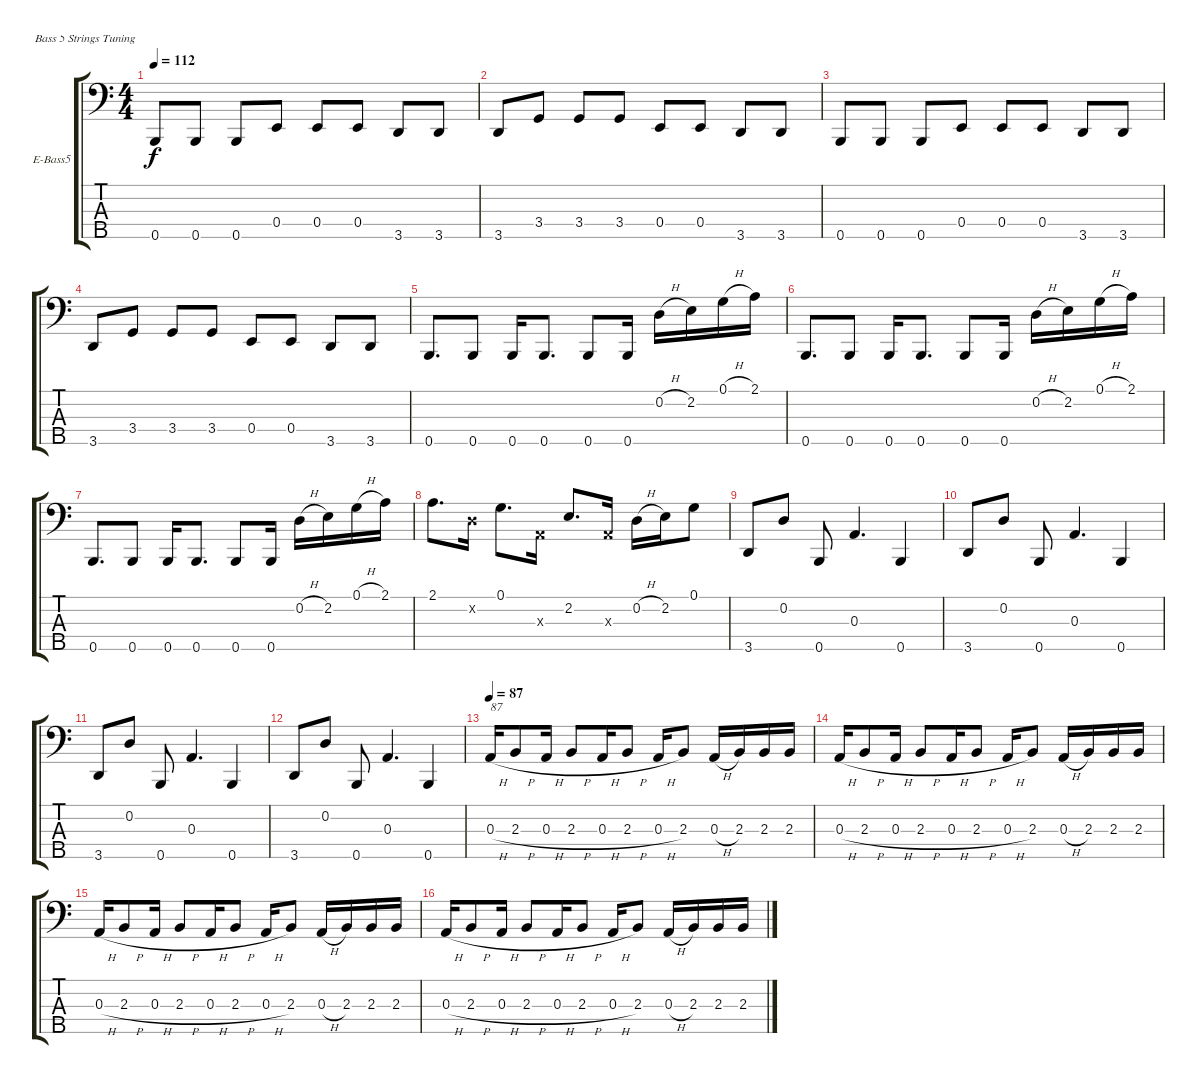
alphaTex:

\bracketExtendMode groupsimilarinstruments
\firstSystemTrackNameOrientation horizontal
\otherSystemsTrackNameOrientation horizontal
\track ("Justin Chancellor" "E-Bass5") {instrument electricbasspick}
\staff {score tabs}
\tuning (G2 D2 A1 E1 B0)
\ts (4 4)
\tempo 112
\clef f4
\ks c
0.5.8{dy f} 0.5.8 0.5.8 0.4.8 0.4.8 0.4.8 3.5.8 3.5.8 |
3.5.8 3.4.8 3.4.8 3.4.8 0.4.8 0.4.8 3.5.8 3.5.8 |
0.5.8 0.5.8 0.5.8 0.4.8 0.4.8 0.4.8 3.5.8 3.5.8 |
3.5.8 3.4.8 3.4.8 3.4.8 0.4.8 0.4.8 3.5.8 3.5.8 |
0.5.8{d} 0.5.8 0.5.16 0.5.8{d} 0.5.8 0.5.16 0.2{h}.16 2.2.16 0.1{h}.16 2.1.16 |
0.5.8{d} 0.5.8 0.5.16 0.5.8{d} 0.5.8 0.5.16 0.2{h}.16 2.2.16 0.1{h}.16 2.1.16 |
0.5.8{d} 0.5.8 0.5.16 0.5.8{d} 0.5.8 0.5.16 0.2{h}.16 2.2.16 0.1{h}.16 2.1.16 |
2.1.8{d} 0.2{x}.16 0.1.8{d} 0.3{x}.16 2.2.8{d} 0.3{x}.16 0.2{h}.16 2.2.16 0.1.8 |
3.5.8 0.2.8 0.5.8 0.3.4{d} 0.5.4 |
3.5.8 0.2.8 0.5.8 0.3.4{d} 0.5.4 |
3.5.8 0.2.8 0.5.8 0.3.4{d} 0.5.4 |
3.5.8 0.2.8 0.5.8 0.3.4{d} 0.5.4 |
\tempo 87
0.3{h}.16{txt "87"} 2.3{h}.8 0.3{h}.16 2.3{h}.8 0.3{h}.16 2.3{h}.8 0.3{h}.16 2.3.8 0.3{h}.16 2.3.16 2.3.16 2.3.16 |
0.3{h}.16 2.3{h}.8 0.3{h}.16 2.3{h}.8 0.3{h}.16 2.3{h}.8 0.3{h}.16 2.3.8 0.3{h}.16 2.3.16 2.3.16 2.3.16 |
0.3{h}.16 2.3{h}.8 0.3{h}.16 2.3{h}.8 0.3{h}.16 2.3{h}.8 0.3{h}.16 2.3.8 0.3{h}.16 2.3.16 2.3.16 2.3.16 |
0.3{h}.16 2.3{h}.8 0.3{h}.16 2.3{h}.8 0.3{h}.16 2.3{h}.8 0.3{h}.16 2.3.8 0.3{h}.16 2.3.16 2.3.16 2.3.16
